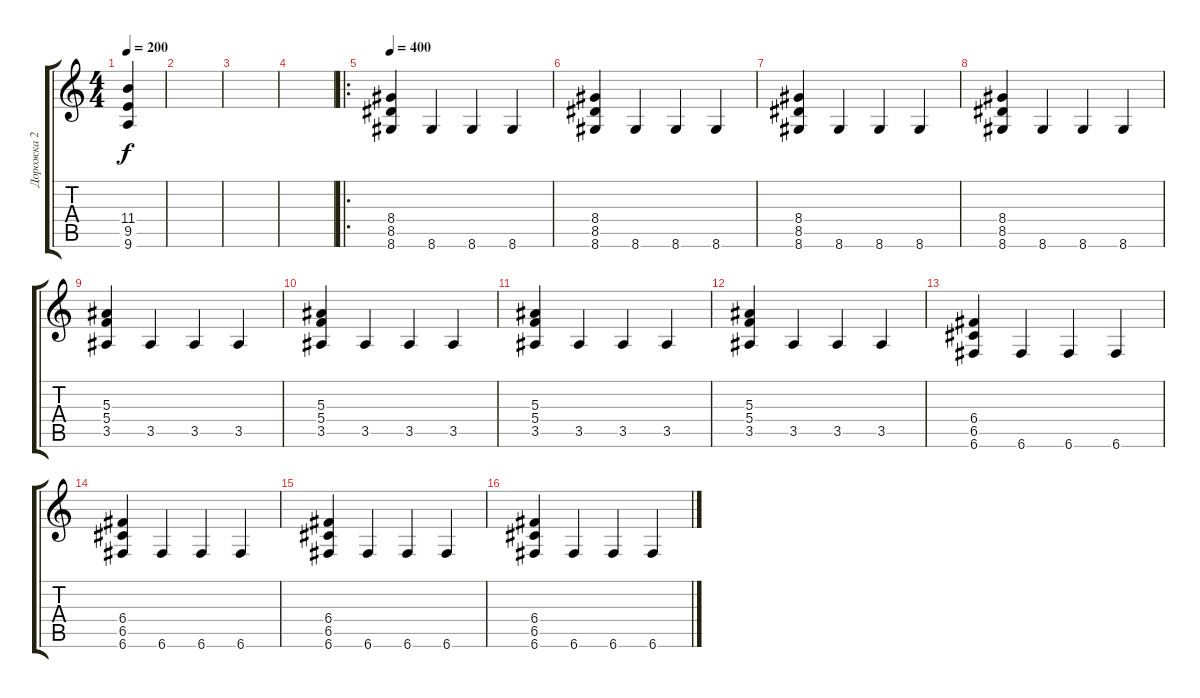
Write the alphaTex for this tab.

\track ("Дорожка 2" "Дорожка 2") {instrument distortionguitar}
\staff {score tabs}
\tuning (D4 A3 F3 C3 G2 C2) {hide}
\ts (4 4)
\tempo 200
\clef g2
\ks c
(11.4 9.5 9.6).4{dy f} |
|
|
|
\ro
\tempo 400
(8.4 8.5 8.6).4 8.6.4 8.6.4 8.6.4 |
(8.4 8.5 8.6).4 8.6.4 8.6.4 8.6.4 |
(8.4 8.5 8.6).4 8.6.4 8.6.4 8.6.4 |
(8.4 8.5 8.6).4 8.6.4 8.6.4 8.6.4 |
(5.3 5.4 3.5).4 3.5.4 3.5.4 3.5.4 |
(5.3 5.4 3.5).4 3.5.4 3.5.4 3.5.4 |
(5.3 5.4 3.5).4 3.5.4 3.5.4 3.5.4 |
(5.3 5.4 3.5).4 3.5.4 3.5.4 3.5.4 |
(6.4 6.5 6.6).4 6.6.4 6.6.4 6.6.4 |
(6.4 6.5 6.6).4 6.6.4 6.6.4 6.6.4 |
(6.4 6.5 6.6).4 6.6.4 6.6.4 6.6.4 |
(6.4 6.5 6.6).4 6.6.4 6.6.4 6.6.4
